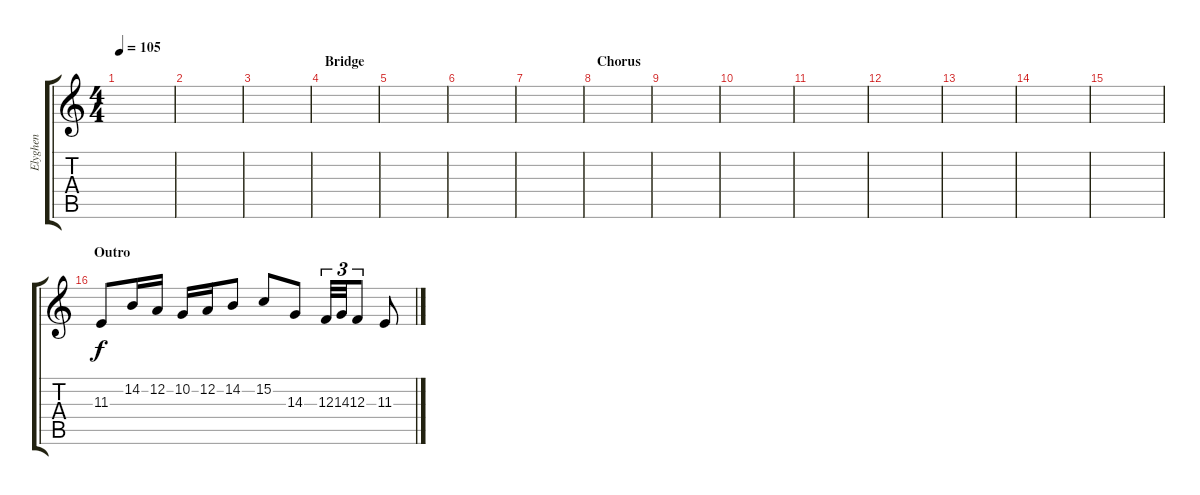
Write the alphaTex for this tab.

\track ("Elyghen" "Elyghen") {instrument violin}
\staff {score tabs}
\tuning (D4 A3 F3 C3 G2 D2) {hide}
\ts (4 4)
\tempo 105
\clef g2
\ks c
|
|
|
\section ("" "Bridge")
|
|
|
|
\section ("" "Chorus")
|
|
|
|
|
|
|
|
\section ("" "Outro")
11.3.8 14.2.16 12.2.16 10.2.16 12.2.16 14.2.8 15.2.8 14.3.8 12.3.32{tu (3 2)} 14.3.32{tu (3 2)} 12.3.8{tu (3 2)} 11.3.8
